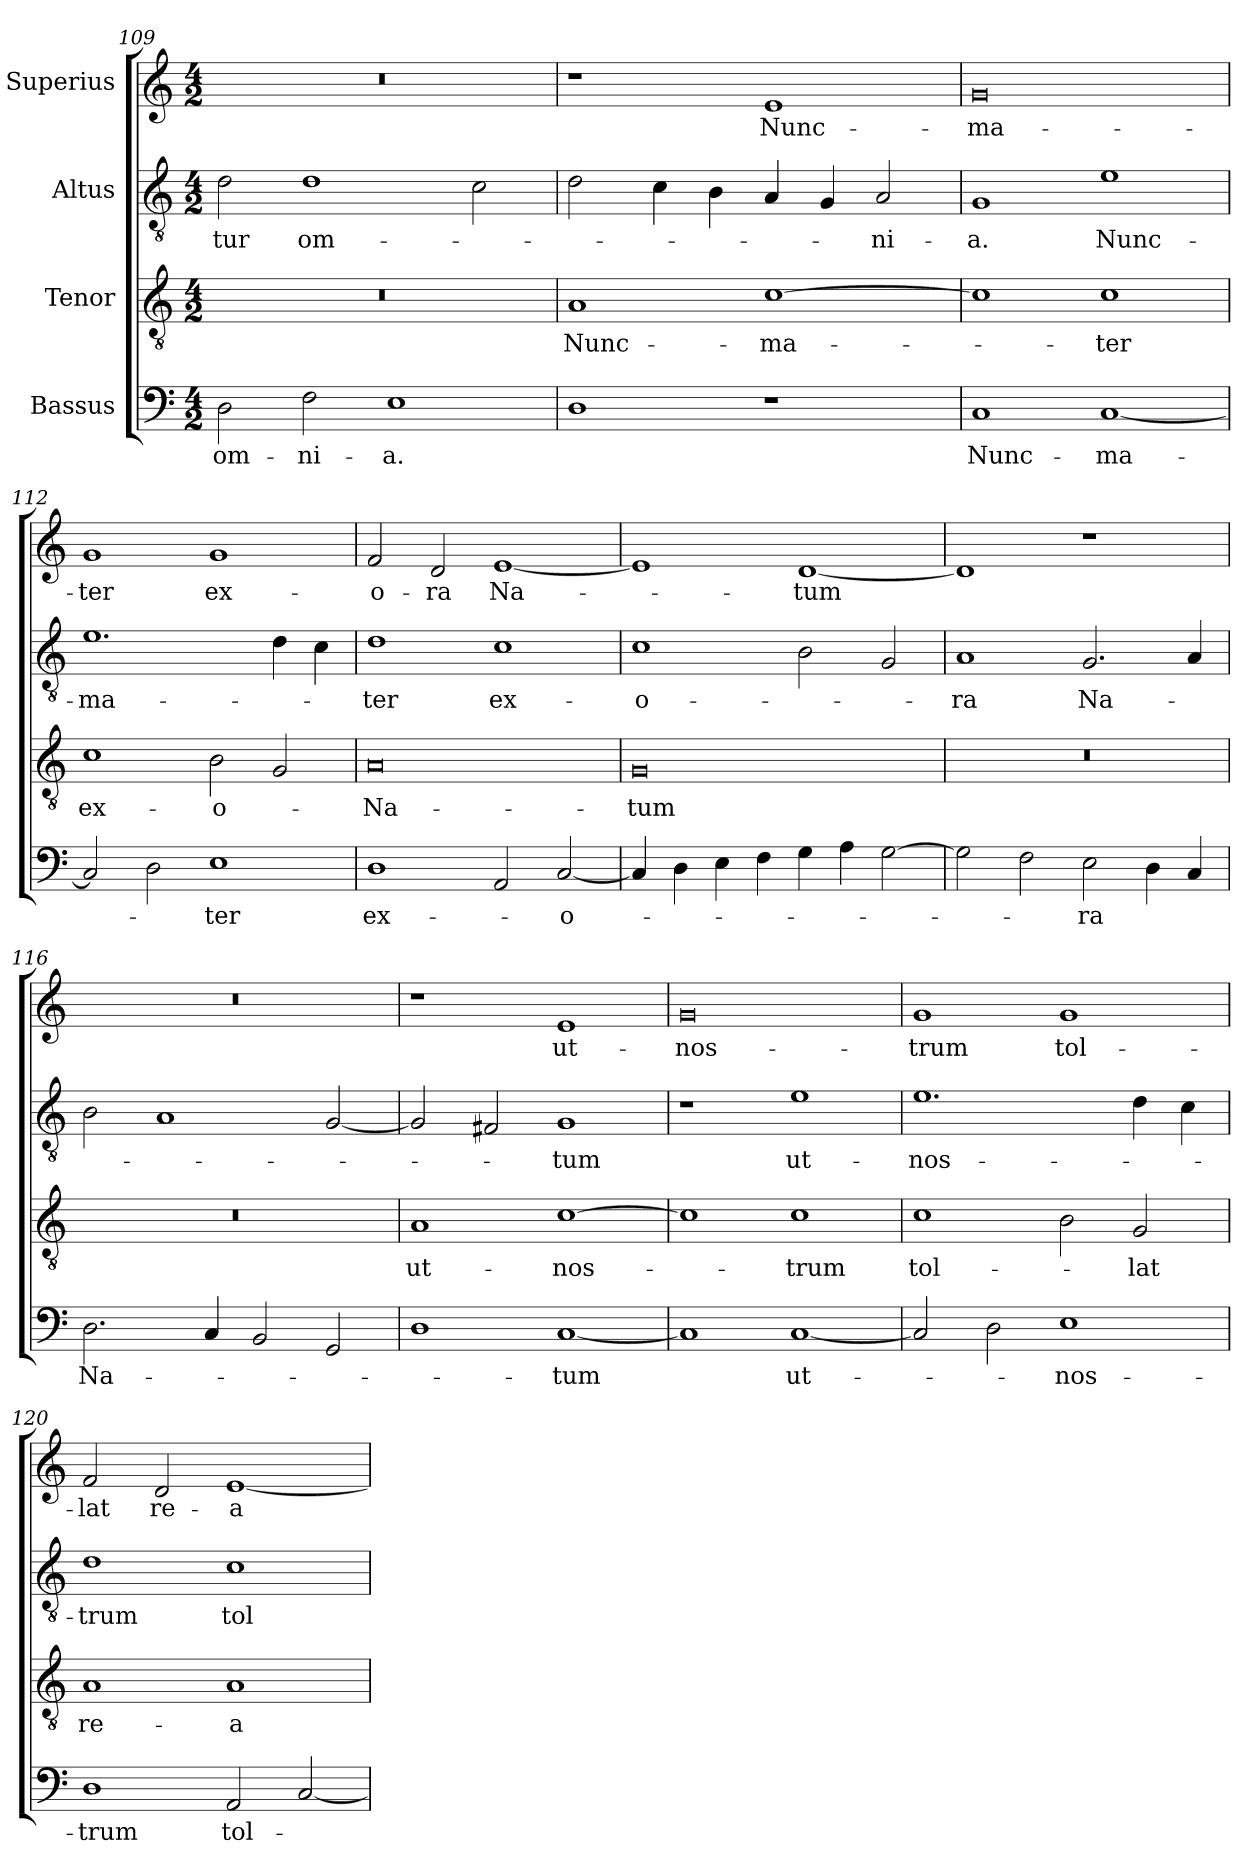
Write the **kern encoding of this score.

**kern	**text	**kern	**text	**kern	**text	**kern	**text
*part4	*part4	*part3	*part3	*part2	*part2	*part1	*part1
*staff4	*staff4	*staff3	*staff3	*staff2	*staff2	*staff1	*staff1
*I"Bassus	*	*I"Tenor	*	*I"Altus	*	*I"Superius	*
*clefF4	*	*clefGv2	*	*clefGv2	*	*clefG2	*
*k[]	*	*k[]	*	*k[]	*	*k[]	*
*M4/2	*	*M4/2	*	*M4/2	*	*M4/2	*
=109	=109	=109	=109	=109	=109	=109	=109
2D\	om-	0r	.	2d\	-tur	0r	.
2F\	-ni-	.	.	1d\	om-	.	.
1E\	-a.	.	.	.	.	.	.
.	.	.	.	2c\	.	.	.
=110	=110	=110	=110	=110	=110	=110	=110
1D\	.	1A/	Nunc-	2d\	.	1r	.
.	.	.	.	4c\	.	.	.
.	.	.	.	4B\	.	.	.
1r	.	[1c\	ma-	4A/	.	1e/	Nunc-
.	.	.	.	4G/	.	.	.
.	.	.	.	2A/	-ni-	.	.
=111	=111	=111	=111	=111	=111	=111	=111
1C/	Nunc-	1c\]	.	1G/	-a.	0g/	ma-
[1C/	ma-	1c\	-ter	1e\	Nunc-	.	.
=112	=112	=112	=112	=112	=112	=112	=112
2C/]	.	1c\	ex-	1.e\	ma-	1g/	-ter
2D\	.	.	.	.	.	.	.
1E\	-ter	2B\	o-	.	.	1g/	ex-
.	.	2G/	.	4d\	.	.	.
.	.	.	.	4c\	.	.	.
=113	=113	=113	=113	=113	=113	=113	=113
1D\	ex-	0A/	-Na-	1d\	-ter	2f/	o-
.	.	.	.	.	.	2d/	-ra
2AA/	.	.	.	1c\	ex-	[1e/	Na-
[2C/	o-	.	.	.	.	.	.
=114	=114	=114	=114	=114	=114	=114	=114
4C/]	.	0G/	-tum	1c\	o-	1e/]	.
4D\	.	.	.	.	.	.	.
4E\	.	.	.	.	.	.	.
4F\	.	.	.	.	.	.	.
4G\	.	.	.	2B\	.	[1d/	-tum
4A\	.	.	.	.	.	.	.
[2G\	.	.	.	2G/	.	.	.
=115	=115	=115	=115	=115	=115	=115	=115
2G\]	.	0r	.	1A/	-ra	1d/]	.
2F\	.	.	.	.	.	.	.
2E\	-ra	.	.	2.G/	Na-	1r	.
4D\	.	.	.	.	.	.	.
4C/	.	.	.	4A/	.	.	.
=116	=116	=116	=116	=116	=116	=116	=116
2.D\	Na-	0r	.	2B\	.	0r	.
.	.	.	.	1A/	.	.	.
4C/	.	.	.	.	.	.	.
2BB/	.	.	.	.	.	.	.
2GG/	.	.	.	[2G/	.	.	.
=117	=117	=117	=117	=117	=117	=117	=117
1D\	.	1A/	ut-	2G/]	.	1r	.
.	.	.	.	2F#X/	.	.	.
[1C/	-tum	[1c\	nos-	1G/	-tum	1e/	ut-
=118	=118	=118	=118	=118	=118	=118	=118
1C/]	.	1c\]	.	1r	.	0g/	nos-
[1C/	ut-	1c\	-trum	1e\	ut-	.	.
=119	=119	=119	=119	=119	=119	=119	=119
2C/]	.	1c\	tol-	1.e\	nos-	1g/	-trum
2D\	.	.	.	.	.	.	.
1E\	nos-	2B\	.	.	.	1g/	tol-
.	.	2G/	-lat	4d\	.	.	.
.	.	.	.	4c\	.	.	.
=120	=120	=120	=120	=120	=120	=120	=120
1D\	-trum	1A/	re-	1d\	-trum	2f/	-lat
.	.	.	.	.	.	2d/	re-
2AA/	tol-	1A/	-a-	1c\	tol-	[1e/	-a-
[2C/	.	.	.	.	.	.	.
=	=	=	=	=	=	=	=
*-	*-	*-	*-	*-	*-	*-	*-
